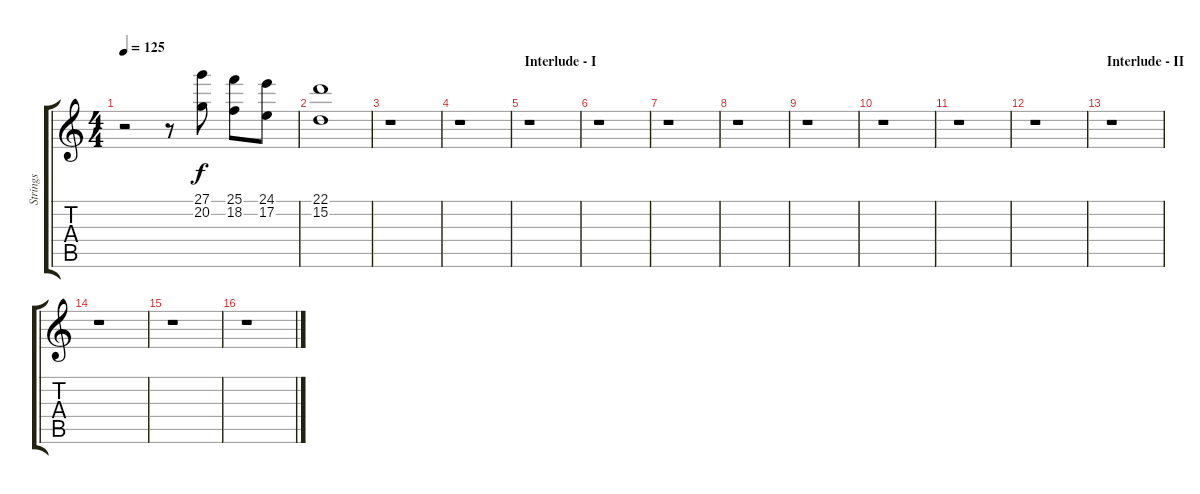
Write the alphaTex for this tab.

\track ("Strings" "Strings") {instrument stringensemble1}
\staff {score tabs}
\tuning (E4 B3 G3 D3 A2 E2) {hide}
\ts (4 4)
\tempo 125
\clef g2
\ks c
r.2{dy f} r.8 (27.1 20.2).8 (25.1 18.2).8 (24.1 17.2).8 |
(22.1 15.2).1{volume 0} |
r.1 |
r.1 |
\section ("" "Interlude - I")
r.1 |
r.1 |
r.1 |
r.1 |
r.1 |
r.1 |
r.1 |
r.1 |
\section ("" "Interlude - II")
r.1 |
r.1 |
r.1 |
r.1
